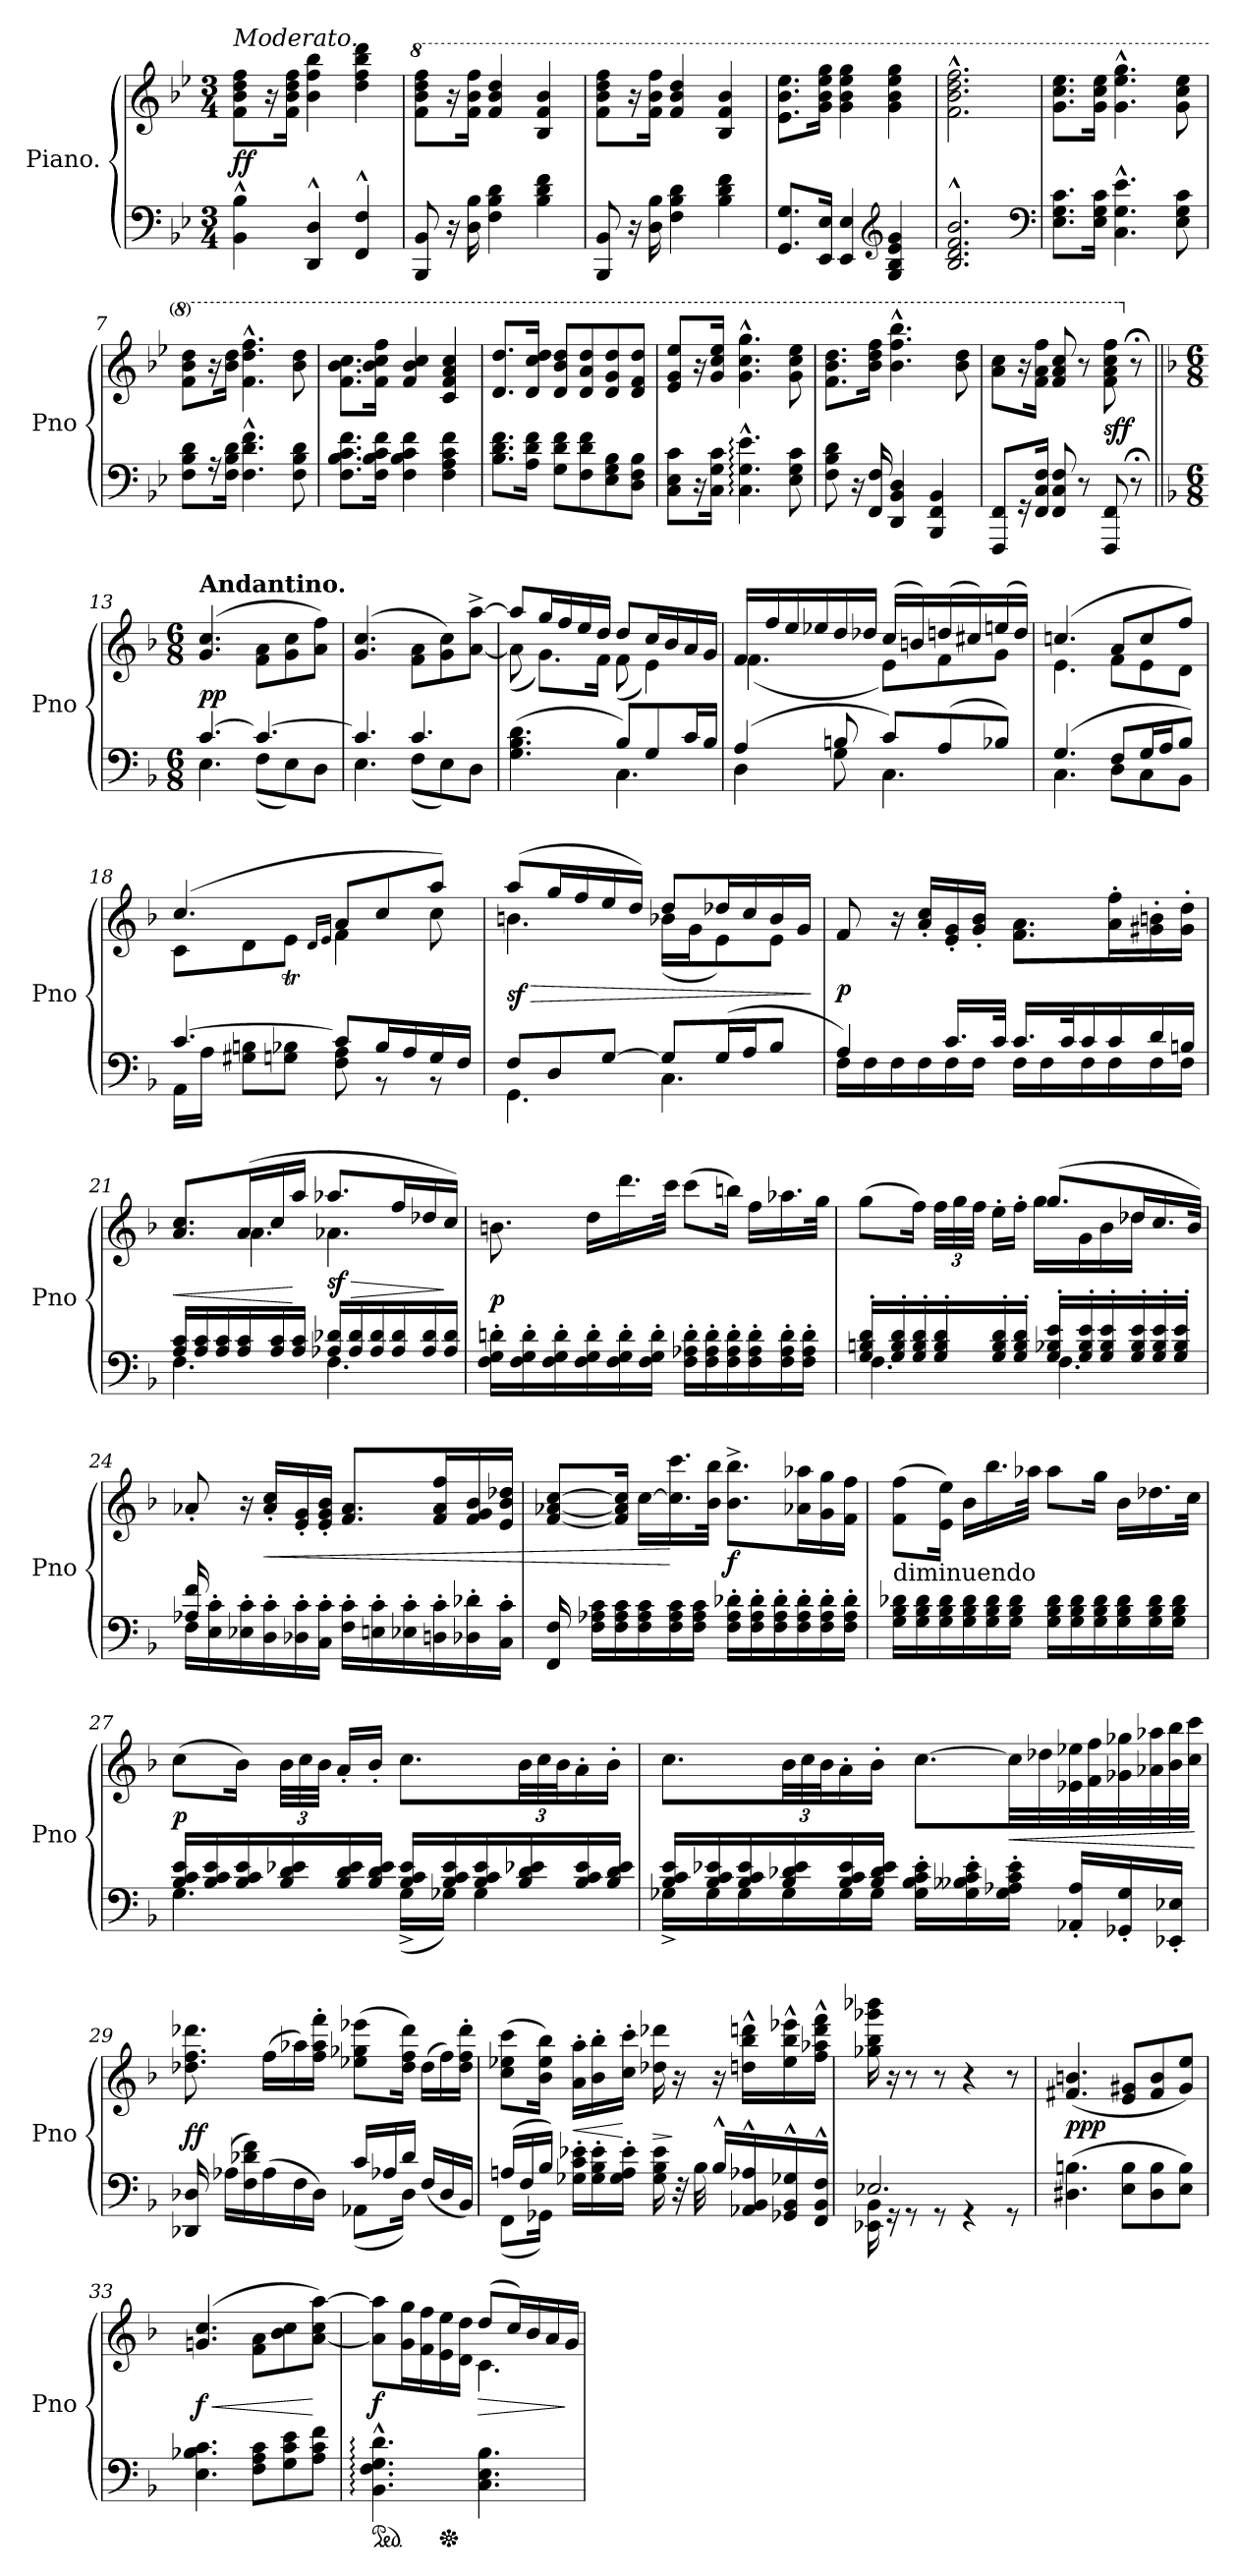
**kern	**kern	**dynam
*part1	*part1	*part1
*staff2	*staff1	*staff1/2
*I"Piano.	*	*
*I'Pno	*	*
*clefF4	*clefG2	*
*k[b-e-]	*k[b-e-]	*
*B-:	*B-:	*
*M3/4	*M3/4	*
=1	=1	=1
!	!LO:TX:a:i:t=Moderato.	!
4BB-^^>\ 4B-^^>\	8f\ 8b-\ 8dd\ 8ff\L	ff
.	16r	.
.	16f\ 16b-\ 16dd\ 16ff\Jk	.
4DD^^</ 4D^^</	4b-\ 4ff\ 4bb-\	.
4FF^^</ 4F^^</	4dd\ 4ff\ 4bb-\ 4ddd\	.
=2	=2	=2
*	*8va	*
8BBB-/ 8BB-/	8ff\ 8bb-\ 8ddd\ 8fff\L	.
16r	16r	.
16D\ 16B-\	16ff\ 16bb-\ 16fff\Jk	.
4F\ 4B-\ 4d\	4ff/ 4bb-/ 4ddd/	.
4B-\ 4d\ 4f\	4b-/ 4ff/ 4bb-/	.
=3	=3	=3
8BBB-/ 8BB-/	8ff\ 8bb-\ 8ddd\ 8fff\L	.
16r	16r	.
16D\ 16B-\	16ff\ 16bb-\ 16fff\Jk	.
4F\ 4B-\ 4d\	4ff/ 4bb-/ 4ddd/	.
4B-\ 4d\ 4f\	4b-/ 4ff/ 4bb-/	.
=4	=4	=4
8.GG/ 8.G/L	8.ee-\ 8.bb-\ 8.eee-\L	.
16EE-/ 16E-/Jk	16gg\ 16bb-\ 16eee-\ 16ggg\Jk	.
4EE-/ 4E-/	4gg\ 4bb-\ 4eee-\ 4ggg\	.
*clefG2	*	*
4G/ 4B-/ 4e-/ 4g/	4gg\ 4bb-\ 4eee-\ 4ggg\	.
=5	=5	=5
2.B-^^</ 2.d^^</ 2.f^^</ 2.b-^^</	2.ff^^>\ 2.bb-^^>\ 2.ddd^^>\ 2.fff^^>\	.
*clefF4	*	*
=6	=6	=6
8.E-\ 8.G\ 8.c\L	8.gg\ 8.ccc\ 8.eee-\L	.
16E-\ 16G\ 16c\Jk	16gg\ 16ccc\ 16eee-\Jk	.
4.C^^\ 4.G^^\ 4.e-^^\	4.gg^^\ 4.eee-^^\ 4.ggg^^\	.
8E-\ 8G\ 8c\	8gg\ 8ccc\ 8eee-\	.
=7	=7	=7
8F\ 8B-\ 8d\L	8ff\ 8bb-\ 8ddd\L	.
16r	16r	.
16F\ 16B-\ 16d\Jk	16bb-\ 16ddd\Jk	.
4.F^^\ 4.d^^\ 4.f^^\	4.ff^^\ 4.ddd^^\ 4.fff^^\	.
8F\ 8B-\ 8d\	8bb-\ 8ddd\	.
=8	=8	=8
8.F\ 8.B-\ 8.c\ 8.f\L	8.ff\ 8.bb-\ 8.ccc\L	.
16F\ 16B-\ 16c\ 16f\Jk	16ff\ 16bb-\ 16ccc\ 16fff\Jk	.
4F\ 4B-\ 4c\ 4f\	4ff/ 4bb-/ 4ccc/	.
4F\ 4A\ 4c\ 4f\	4cc/ 4ff/ 4aa/ 4ccc/	.
=9	=9	=9
8.B-\ 8.d\ 8.f\L	8.dd/ 8.ddd/L	.
16A\ 16d\ 16f\Jk	16dd/ 16ccc/ 16ddd/Jk	.
8G\ 8d\ 8f\L	8dd/ 8bb-/ 8ddd/L	.
8F\ 8d\ 8f\	8dd/ 8aa/ 8ddd/	.
8E-\ 8G\ 8B-\	8dd/ 8gg/ 8ddd/	.
8D\ 8F\ 8B-\J	8dd/ 8ff/ 8ddd/J	.
=10	=10	=10
8C\ 8E-\ 8c\L	8ee-/ 8gg/ 8eee-/L	.
16r	16r	.
16C\ 16G\ 16c\Jk	16gg/ 16ccc/ 16eee-/Jk	.
4.C:^^\ 4.G:^^\ 4.e-:^^\	4.gg^^\ 4.ccc^^\ 4.ggg^^\	.
8E-\ 8G\ 8c\	8gg\ 8ccc\ 8eee-\	.
=11	=11	=11
8F\ 8B-\ 8d\	8.ff\ 8.bb-\ 8.ddd\L	.
16r	.	.
16FF/ 16F/	16bb-\ 16ddd\ 16fff\Jk	.
4DD/ 4BB-/ 4D/	4.bb-^^\ 4.fff^^\ 4.bbb-^^\	.
4BBB-/ 4FF/ 4BB-/	.	.
.	8bb-\ 8ddd\	.
=12	=12	=12
8FFF/ 8FF/L	8aa\ 8ccc\L	.
16r	16r	.
16FF/ 16C/ 16F/Jk	16ff\ 16aa\ 16fff\Jk	.
8FF/ 8C/ 8F/	8ff/ 8aa/ 8ccc/	.
8r	8r	.
8FFF/ 8FF/	8ff\ 8aa\ 8ccc\ 8fff\	sff
*	*X8va	*
8r;<	8r;<	.
=13||	=13||	=13||
*k[b-]	*k[b-]	*
*M6/8	*M6/8	*
*^	*	*
!	!	!LO:TX:a:B:t=Andantino.	!
[4.c/	4.E\	(4.g/ 4.cc/	pp
4.c/_	(8F\L	8f\ 8a\L	.
.	8E\)	8g\ 8cc\	.
.	8D\J	8a\ 8ff\J)	.
=14	=14	=14	=14
4.c/]	4.E\	(4.g/ 4.cc/	.
4.c/	(8F\L	8f\ 8a\L	.
.	8E\)	8g\ 8cc\)	.
.	8D\J	[8a^\ [8aa^\J	.
=15	=15	=15	=15
*	*	*^	*
(>4.G\ 4.B-\ 4.d\	4.ryy	8aa/L]	(8a\]	.
.	.	16gg/L	8.g\L)	.
.	.	16ff/	.	.
.	.	16ee/	.	.
.	.	16dd/JJ	16f\Jk	.
8B-/L)	4.C\	8dd/L	(8f\	.
8G/	.	16cc/L	4e\)	.
.	.	16b-/	.	.
16c/L	.	16a/	.	.
16B-/JJ	.	16g/JJ	.	.
=16	=16	=16	=16	=16
(4A/	4D\	16f/LL	(4.f\	.
.	.	16ff/	.	.
.	.	16ee/	.	.
.	.	16ee-X/	.	.
8Bn/	8G\	16dd/	.	.
.	.	16dd-X/JJ	.	.
8c/L)	4.C\	(16cc/LL	8e\L)	.
.	.	16bn/)	.	.
(8A/	.	(16ddn/	8f\	.
.	.	16cc#X/)	.	.
8B-X/J)	.	(16een/	8g\J	.
.	.	16dd/JJ)	.	.
=17	=17	=17	=17	=17
(4.G/	4.C\	(4.ccn/	4.e\	.
8F/L	8D\L	8a/L	8f\L	.
16G/L	8C\	8cc/	8e\	.
16A/J	.	.	.	.
8B-/J)	8BB-\J	8ff/J)	8d\J	.
=18	=18	=18	=18	=18
[4.c/	16AA\LL	(4.cc/	8c\L	.
.	16A\JJ	.	.	.
.	8G#X\ 8Bn\L	.	8d\	.
.	8Gn\ 8B-X\J	.	8et\J	.
.	.	16qqd/LL	.	.
.	.	16qqe/JJ	.	.
8c/L]	8F\ 8A\	8a/L	4f\	.
16B-/L	8r	8cc/	.	.
16A/	.	.	.	.
16G/	8r	8aa/J)	8cc\	.
16F/JJ	.	.	.	.
=19	=19	=19	=19	=19
8F/L	4.GG\	(8aa/L	4.bn\	> sf
8D/	.	16gg/L	.	.
.	.	16ff/	.	.
[8G/J	.	16ee/	.	.
.	.	16dd/JJ)	.	.
8G/L]	4.C\	8dd/L	(16b-X\LL	.
.	.	.	16g\J	.
(16G/L	.	16dd-X/L	8e\)	.
16A/J	.	16cc/	.	.
8B-/J	.	16b-/	8e\J	.
.	.	16g/JJ	.	.
*v	*v	*	*	*
*	*v	*v	*
.	.	]
=20	=20	=20
*^	*	*
4A/)	16F\LL	8f/	p
.	16F\	.	.
.	16F\	16r	.
.	16F\	16a'/ 16cc'/LL	.
16.c/LL	16F\	16e'/ 16g'/	.
.	16F\JJ	16g'/ 16b-'/JJ	.
32c/JJk	.	.	.
16.c/LL	16F\LL	8.f\ 8.a\L	.
.	16F\	.	.
32c/K	.	.	.
16c/	16F\	.	.
16c/	16F\	16a'\ 16ff'\L	.
16d/	16F\	16g#X'\ 16bn'\	.
16Bn/JJ	16F\JJ	16g#'\ 16dd'\JJ	.
=21	=21	=21	=21
*	*	*^	*
16A/ 16c/LL	4.F\	8.a/ 8.cc/L	8.ryy	<
16A/ 16c/	.	.	.	.
16A/ 16c/	.	.	.	.
!	!	!	!LO:N:vis=4.	!
16A/ 16c/	.	(16a/L	8.a\	.
16A/ 16c/	.	16cc/	.	.
16A/ 16c/JJ	.	16aa/JJ	.	[
16A-X/ 16d-X/LL	4.F\	8.aa-X/L	4.a-X\	> sf
16A-/ 16d-/	.	.	.	.
16A-/ 16d-/	.	.	.	.
16A-/ 16d-/	.	16ff/L	.	.
16A-/ 16d-/	.	16dd-X/	.	.
16A-/ 16d-/JJ	.	16cc/JJ)	.	]
*v	*v	*	*	*
*	*v	*v	*
=22	=22	=22
16F'\ 16G'\ 16dn'\LL	8.bn\	p
16F'\ 16G'\ 16d'\	.	.
16F'\ 16G'\ 16d'\	.	.
16F'\ 16G'\ 16d'\	16dd\LL	.
16F'\ 16G'\ 16d'\	16.ddd\	.
16F'\ 16G'\ 16d'\JJ	.	.
.	32ccc\JJk	.
16F'\ 16A-X'\ 16d'\LL	(8ccc\L	.
16F'\ 16A-'\ 16d'\	.	.
16F'\ 16A-'\ 16d'\	16bbn\Jk)	.
16F'\ 16A-'\ 16d'\	16ff\LL	.
16F'\ 16A-'\ 16d'\	16.aa-X\	.
16F'\ 16A-'\ 16d'\JJ	.	.
.	32gg\JJk	.
=23	=23	=23
*^	*^	*
16G'/ 16Bn'/ 16d'/LL	4.F\	(8gg\L	4.ryy	.
16G'/ 16B'/ 16d'/	.	.	.	.
16G'/ 16B'/ 16d'/	.	16ff\Jk)	.	.
16G'/ 16B'/ 16d'/	.	48ff\LLL	.	.
.	.	48gg\	.	.
.	.	48ff\JJJ	.	.
16G'/ 16B'/ 16d'/	.	16ee'\LL	.	.
16G'/ 16B'/ 16d'/JJ	.	16ff'\JJ	.	.
16G'/ 16B-X'/ 16e'/LL	4.F\	(8.gg/L	16gg\LL	.
16G'/ 16B-'/ 16e'/	.	.	16g\	.
16G'/ 16B-'/ 16e'/	.	.	16b-\	.
16G'/ 16B-'/ 16e'/	.	16dd-X/L	16dd-X\JJ	.
16G'/ 16B-'/ 16e'/	.	16.cc/	8ryy	.
16G'/ 16B-'/ 16e'/JJ	.	.	.	.
.	.	32b-/JJk)	.	.
*	*	*v	*v	*
=24	=24	=24	=24
16F\LL	16A-X/ 16f/	8a-X'/	.
16E'\ 16c'\	16ryy	.	.
16E-X'\ 16c'\	4ryy	16r	.
!	!	!	!LO:HP:b
16D'\ 16c'\	.	16a-'/ 16cc'/LL	<
16D-X'\ 16c'\	.	16e'/ 16g'/	.
16C'\ 16c'\JJ	.	16e'/ 16g'/ 16b-'/JJ	.
16F'\ 16c'\LL	4ryy	8.f/ 8.a-/L	.
16En'\ 16c'\	.	.	.
16E-X'\ 16c'\	.	.	.
16Dn'\ 16c'\	.	16f/ 16a-/ 16ff/L	.
16D-X'\ 16d-X'\	8ryy	16f/ 16g/ 16b-/	.
16C'\ 16c'\JJ	.	16e/ 16b-/ 16dd-X/JJ	.
*v	*v	*	*
=25	=25	=25
16FF/ 16F/	[8f/ [8a-X/ [8cc/L	.
16F\ 16A-X\ 16c\LL	.	.
16F\ 16A-\ 16c\	16f]/ 16a-]/ 16cc]/Jk	.
16F\ 16A-\ 16c\	[16cc\LL	.
16F\ 16A-\ 16c\	16.cc]\ 16.ccc\	[
16F\ 16A-\ 16c\JJ	.	.
.	32b-\ 32bb-\JJk	.
16F'\ 16A-'\ 16d-X'\LL	8.b-^\ 8.bb-^\L	f
16F'\ 16A-'\ 16d-'\	.	.
16F'\ 16A-'\ 16d-'\	.	.
16F'\ 16A-'\ 16d-'\	16a-X\ 16aa-X\L	.
16F'\ 16A-'\ 16d-'\	16g\ 16gg\	.
16F'\ 16A-'\ 16d-'\JJ	16f\ 16ff\JJ	.
=26	=26	=26
!	!LO:TX:b:t=diminuendo	!
16G\ 16B-\ 16d-X\LL	(8f\ 8ff\L	.
16G\ 16B-\ 16d-\	.	.
16G\ 16B-\ 16d-\	16e\ 16ee\Jk)	.
16G\ 16B-\ 16d-\	16b-\LL	.
16G\ 16B-\ 16d-\	16.bb-\	.
16G\ 16B-\ 16d-\JJ	.	.
.	32aa-X\JJk	.
16G\ 16B-\ 16d-\LL	8aa-\L	.
16G\ 16B-\ 16d-\	.	.
16G\ 16B-\ 16d-\	16gg\Jk	.
16G\ 16B-\ 16d-\	16b-\LL	.
16G\ 16B-\ 16d-\	16.dd-X\	.
16G\ 16B-\ 16d-\JJ	.	.
.	32cc\JJk	.
=27	=27	=27
*^	*	*
16B-/ 16c/ 16e/LL	4.G\	(8cc\L	p
16B-/ 16c/ 16e/	.	.	.
16B-/ 16c/ 16e/	.	16b-\Jk)	.
16B-/ 16d/ 16e-X/	.	48b-\LLL	.
.	.	48cc\	.
.	.	48b-\JJJ	.
16B-/ 16d/ 16e-/	.	16a'/LL	.
16B-/ 16d/ 16e-/JJ	.	16b-'/JJ	.
16B-/ 16c/ 16e-/LL	(16G^\LL	8.cc\L	.
16B-/ 16c/ 16e-/	16G-X\JJ)	.	.
16B-/ 16c/ 16e-/	4G-\	.	.
16B-/ 16d/ 16e-X/	.	48b-\LL	.
.	.	48cc\	.
.	.	48b-\J	.
16B-/ 16c/ 16e-/	.	16a'\	.
16B-/ 16d/ 16e-/JJ	.	16b-'\JJ	.
=28	=28	=28	=28
16B-/ 16c/ 16e/LL	16G-X^\LL	8.cc\L	.
16B-/ 16c/ 16e-X/	16G-\	.	.
16B-/ 16c/ 16e-/	16G-\	.	.
16B-/ 16d-X/ 16e-/	16G-\	48b-\LL	.
.	.	48cc\	.
.	.	48b-\J	.
16B-/ 16c/ 16e-/	16G-\	16a'\	.
16B-/ 16d-/ 16e-/JJ	16G-\JJ	16b-'\JJ	.
!	!	!LO:N:vis=8.	!
16G-'>\ 16B-'>\ 16c'>\ 16e-'>\LL	8ryy	[8cc\L	.
16G-'>\ 16B--X'>\ 16c'>\ 16e-'>\	.	.	.
16G-'>\ 16A-X'>\ 16c'>\ 16e-'>\JJ	4ryy	32cc\LL]	<
.	.	32dd-X\	.
16AA-X'/ 16A-'/LL	.	32e-X\ 32ee-X\	.
.	.	32f\ 32ff\	.
16GG-X'/ 16G-'/	.	32g-X\ 32gg-X\	.
.	.	32a-X\ 32aa-X\	.
16EE-X'/ 16E-X'/JJ	.	32b-\ 32bb-\	.
.	.	32cc\ 32ccc\JJJ	.
*v	*v	*	*
.	.	[
=29	=29	=29
*^	*	*
16DD-X/ 16D-X/	4.ryy	8.dd-X\ 8.ff\ 8.ddd-X\	ff
(16A-X\LL	.	.	.
16F\ 16d-X\ 16f\)	.	.	.
(16A-\	.	(16ff\LL	.
16F\	.	16aa-X\)	.
16D-\JJ)	.	16ff'\ 16aa-'\ 16fff'\JJ	.
16c/LL	(8AA-X\L	(8ee-X\ 8gg-X\ 8eee-X\L	.
16A-X/	.	.	.
16d-/JJ	16D-\Jk)	16dd-\ 16ff\ 16ddd-\Jk)	.
(16F/LL	8.ryy	(16dd-\LL	.
16D-/	.	16ff\)	.
16BB-/JJ)	.	16dd-'\ 16ff'\ 16ddd-'\JJ	.
=30	=30	=30	=30
(16An/LL	(8FF\L	(8cc\ 8ee-X\ 8ccc\L	.
16F/	.	.	.
16B-/JJ)	16GG-X\Jk)	16b-\ 16ee-\ 16bb-\Jk)	.
16G-X'\ 16c'\ 16e-X'\LL	8.ryy	16a'\ 16aa'\LL	<
16G-'\ 16B-'\ 16e-'\	.	16b-'\ 16bb-'\	.
16G-'\ 16A'\ 16e-'\JJ	.	16cc'\ 16ccc'\JJ	[
16G-\ 16B-\ 16e-\	4.ryy	16dd-X\ 16ddd-X\	>
32r	.	16r	]
32B-\	.	.	.
16B-^^</LL	.	16r	.
16AA-X^^</ 16BB-^^</ 16A-X^^</	.	16ddn^^\ 16bb-^^\ 16dddn^^\LL	.
16GG-X^^</ 16BB-^^</ 16G-X^^</	.	16ee-^^\ 16bb-^^\ 16eee-X^^\	.
16FF^^</ 16BB-^^</ 16F^^</JJ	.	16ff^^\ 16aa-X^^\ 16ddd^^\ 16fff^^\JJ	.
=31	=31	=31	=31
2.E-X/	16EE-X\ 16BB-\	16gg-X\ 16bb-\ 16ggg-X\ 16bbb-X\	.
.	16r	16r	.
.	8r	8r	.
.	8r	8r	.
.	4r	4r	.
.	8r	8r	.
*v	*v	*	*
=32	=32	=32
(4.D#X\ 4.Bn\	(4.f#X/ 4.bn/	ppp
8E\ 8B\L	8e/ 8g#X/L	.
8D#\ 8B\	8f#/ 8b/	.
8E\ 8B\J)	8g#/ 8ee/J)	.
=33	=33	=33
4.E\ 4.B-X\ 4.c\	(4.gn/ 4.cc/	< f
8F\ 8A\ 8c\L	8f\ 8a\L	.
8G\ 8c\ 8e\	8b-\ 8cc\	.
8A\ 8c\ 8f\J	[8a\ 8cc\ [8aa\J)	[
=34	=34	=34
*	*^	*
*ped	*	*	*
4.BB-:^^>\ 4.F:^^>\ 4.G:^^>\ 4.d:^^>\	8a]\ 8aa]\L	4.ryy	f
.	16g\ 16gg\L	.	.
.	16f\ 16ff\	.	.
*Xped	*	*	*
.	16e\ 16ee\	.	.
.	16d\ 16dd\JJ	.	.
4.C\ 4.E\ 4.B-\	(8dd/L	4.c\	>
.	16cc/L)	.	.
.	16b-/	.	.
.	16a/	.	.
.	16g/JJ	.	]
*	*v	*v	*
=	=	=
*-	*-	*-
